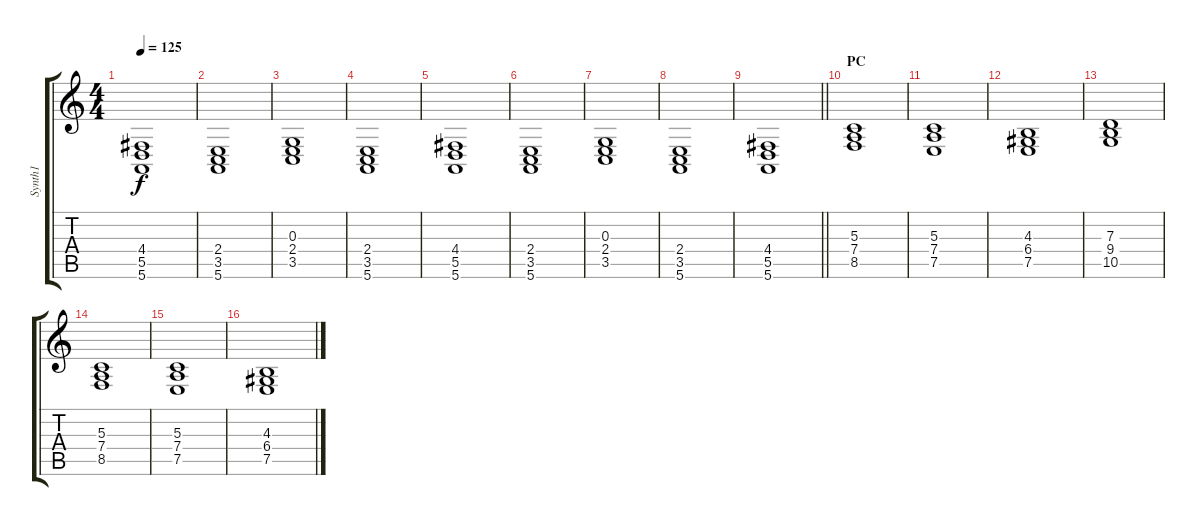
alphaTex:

\track ("Synth1" "Synth1") {instrument stringensemble1}
\staff {score tabs}
\tuning (E4 B3 G3 D3 A2 E2) {hide}
\ts (4 4)
\tempo 125
\clef g2
\ks c
(4.4 5.5 5.6).1{dy f} |
(2.4 3.5 5.6).1 |
(0.3 2.4 3.5).1 |
(2.4 3.5 5.6).1 |
(4.4 5.5 5.6).1 |
(2.4 3.5 5.6).1 |
(0.3 2.4 3.5).1 |
(2.4 3.5 5.6).1 |
\barLineRight lightlight
(4.4 5.5 5.6).1 |
\section ("" "PC")
(5.3 7.4 8.5).1 |
(5.3 7.4 7.5).1 |
(4.3 6.4 7.5).1 |
(7.3 9.4 10.5).1 |
(5.3 7.4 8.5).1 |
(5.3 7.4 7.5).1 |
(4.3 6.4 7.5).1
